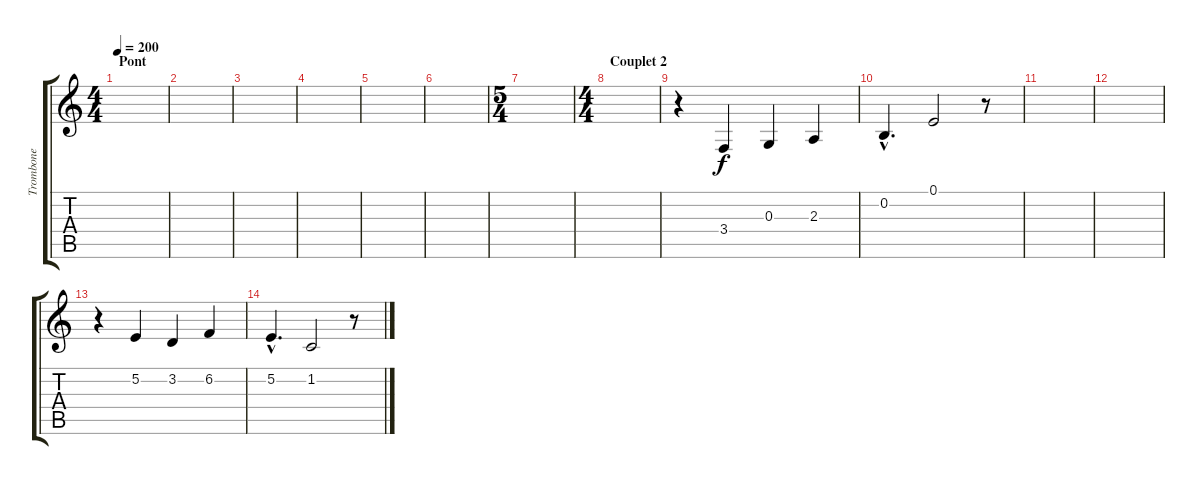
\track ("Trombone" "Trombone") {instrument trombone}
\staff {score tabs}
\tuning (E4 B3 G3 D3 A2 E2) {hide}
\ts (4 4)
\section ("" "Pont")
\tempo 200
\clef g2
\ks c
|
|
|
|
|
|
\ts (5 4)
|
\ts (4 4)
\section ("" "Couplet 2")
|
r.4 3.4.4 0.3.4 2.3.4 |
0.2{hac}.4{d} 0.1.2 r.8 |
|
|
r.4 5.2.4 3.2.4 6.2.4 |
5.2{hac}.4{d} 1.2.2 r.8
